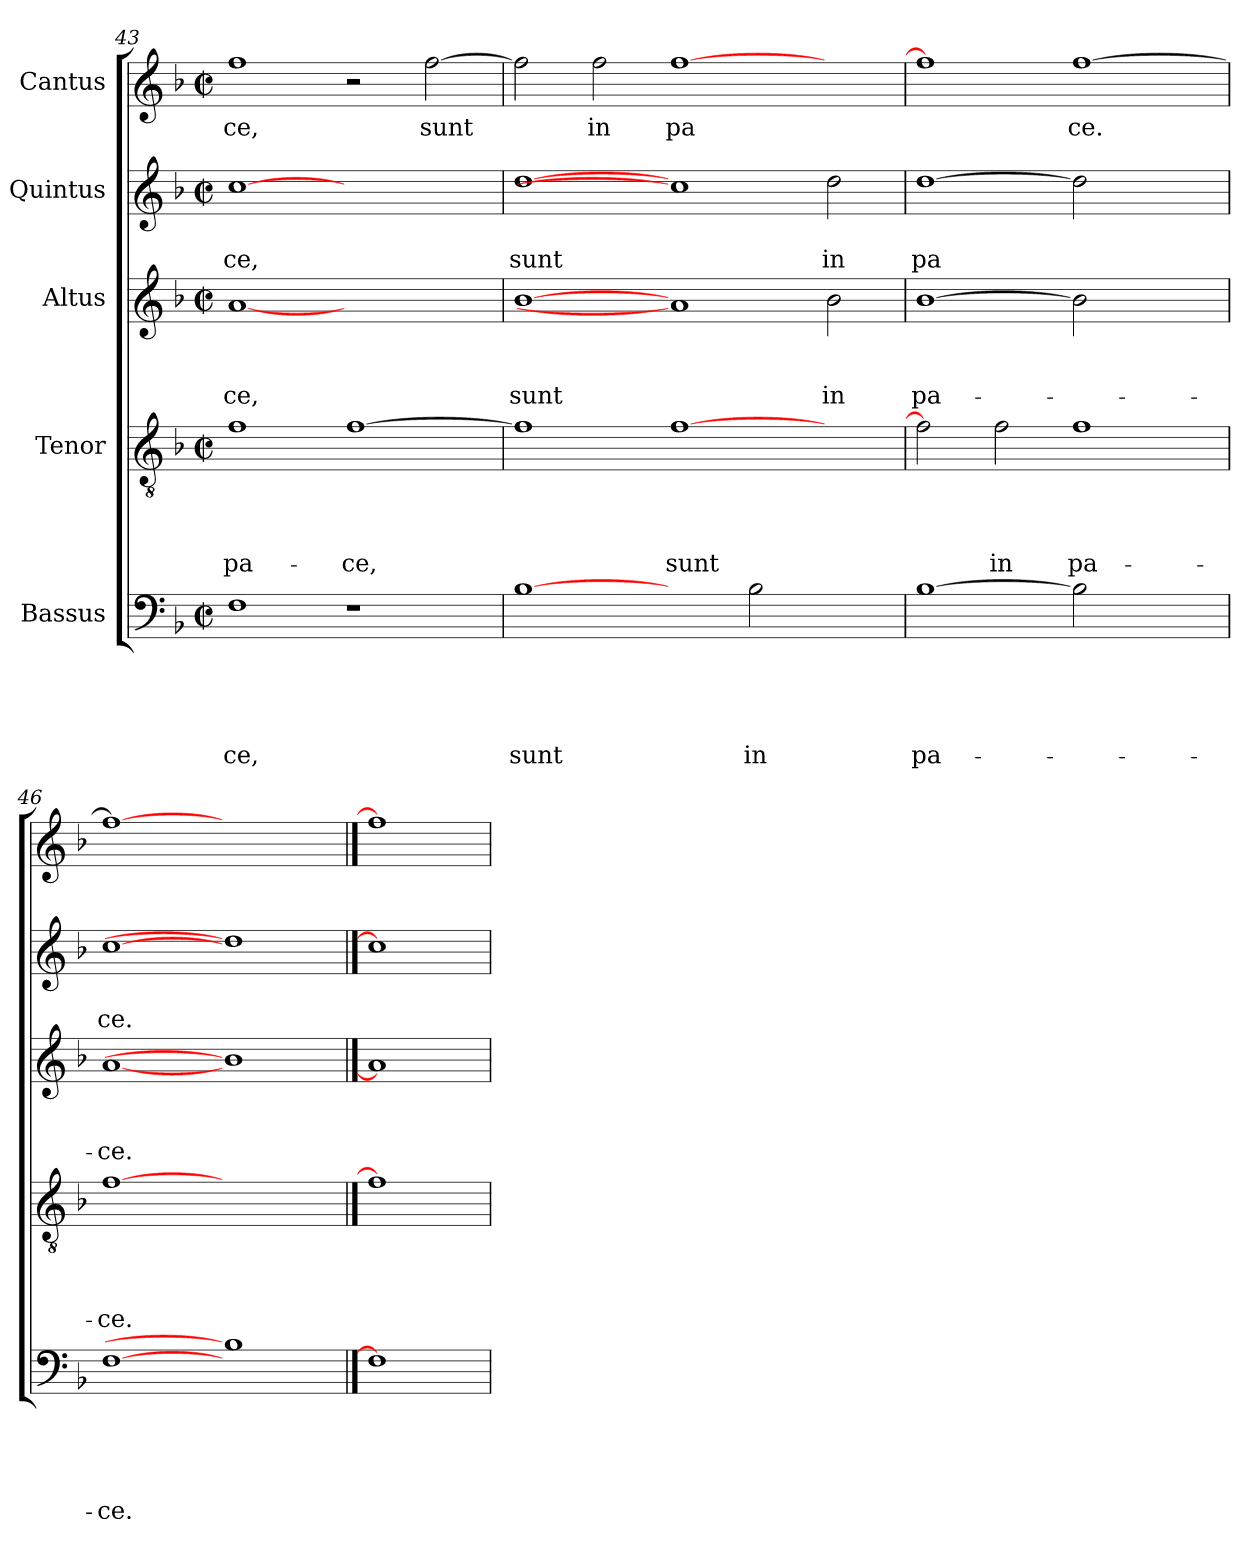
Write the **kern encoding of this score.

**kern	**text	**text	**text	**text	**text	**kern	**text	**text	**text	**text	**kern	**text	**text	**text	**kern	**text	**text	**kern	**text
*part5	*part5	*part5	*part5	*part5	*part5	*part4	*part4	*part4	*part4	*part4	*part3	*part3	*part3	*part3	*part2	*part2	*part2	*part1	*part1
*staff5	*staff5	*staff5	*staff5	*staff5	*staff5	*staff4	*staff4	*staff4	*staff4	*staff4	*staff3	*staff3	*staff3	*staff3	*staff2	*staff2	*staff2	*staff1	*staff1
*I"Bassus	*	*	*	*	*	*I"Tenor	*	*	*	*	*I"Altus	*	*	*	*I"Quintus	*	*	*I"Cantus	*
*clefF4	*	*	*	*	*	*clefGv2	*	*	*	*	*clefG2	*	*	*	*clefG2	*	*	*clefG2	*
*k[b-]	*	*	*	*	*	*k[b-]	*	*	*	*	*k[b-]	*	*	*	*k[b-]	*	*	*k[b-]	*
*F:	*	*	*	*	*	*F:	*	*	*	*	*F:	*	*	*	*F:	*	*	*F:	*
*M2/2	*	*	*	*	*	*M2/2	*	*	*	*	*M2/2	*	*	*	*M2/2	*	*	*M2/2	*
*met(c|)	*	*	*	*	*	*met(c|)	*	*	*	*	*met(c|)	*	*	*	*met(c|)	*	*	*met(c|)	*
=43	=43	=43	=43	=43	=43	=43	=43	=43	=43	=43	=43	=43	=43	=43	=43	=43	=43	=43	=43
!	!	!	!	!	!LO:LY:b	!	!	!	!	!LO:LY:b	!	!	!	!LO:LY:b	!	!	!LO:LY:b	!	!LO:LY:b
1F	.	.	.	.	-ce,	1f	.	.	.	pa-	[1a	.	.	-ce,	[1cc	.	ce,	1ff	ce,
!	!	!	!	!	!	!	!	!	!	!LO:LY:b	!	!	!	!	!	!	!	!	!
1r	.	.	.	.	.	[>1f	.	.	.	-ce,	1ryy	.	.	.	1ryy	.	.	2r	.
!	!	!	!	!	!	!	!	!	!	!	!	!	!	!	!	!	!	!	!LO:LY:b
.	.	.	.	.	.	.	.	.	.	.	.	.	.	.	.	.	.	[>2ff\	sunt
=44	=44	=44	=44	=44	=44	=44	=44	=44	=44	=44	=44	=44	=44	=44	=44	=44	=44	=44	=44
!	!	!	!	!	!LO:LY:b	!	!	!	!	!	!	!	!	!LO:LY:b	!	!	!LO:LY:b	!	!
[1B-	.	.	.	.	sunt	1f]	.	.	.	.	[1b-	.	.	sunt	[1dd	.	sunt	2ff\]	.
!	!	!	!	!	!	!	!	!	!	!	!	!	!	!	!	!	!	!	!LO:LY:b
.	.	.	.	.	.	.	.	.	.	.	.	.	.	.	.	.	.	2ff\	in
!	!	!	!	!	!	!	!	!	!	!LO:LY:b	!	!	!	!	!	!	!	!	!LO:LY:b
2ryy	.	.	.	.	.	[>1f	.	.	.	sunt	1a]	.	.	.	1cc]	.	.	[>1ff	pa
!	!	!	!	!	!LO:LY:b	!	!	!	!	!	!	!	!	!	!	!	!	!	!
2B-\	.	.	.	.	in	.	.	.	.	.	.	.	.	.	.	.	.	.	.
!	!	!	!	!	!	!	!	!	!	!	!	!	!	!LO:LY:b	!	!	!LO:LY:b	!	!
2ryy	.	.	.	.	.	2ryy	.	.	.	.	2b-\	.	.	in	2dd\	.	in	2ryy	.
=45	=45	=45	=45	=45	=45	=45	=45	=45	=45	=45	=45	=45	=45	=45	=45	=45	=45	=45	=45
!	!	!	!	!	!LO:LY:b	!	!	!	!	!	!	!	!	!LO:LY:b	!	!	!LO:LY:b	!	!
[1B-	.	.	.	.	pa-	2f\]	.	.	.	.	[1b-	.	.	pa-	[1dd	.	pa	1ff]	.
!	!	!	!	!	!	!	!	!	!	!LO:LY:b	!	!	!	!	!	!	!	!	!
.	.	.	.	.	.	2f\	.	.	.	in	.	.	.	.	.	.	.	.	.
!	!	!	!	!	!	!	!	!	!	!LO:LY:b	!	!	!	!	!	!	!	!	!LO:LY:b
2B-]	.	.	.	.	.	1f	.	.	.	pa-	2b-]	.	.	.	2dd]	.	.	[>1ff	ce.
2ryy	.	.	.	.	.	.	.	.	.	.	2ryy	.	.	.	2ryy	.	.	.	.
=46	=46	=46	=46	=46	=46	=46	=46	=46	=46	=46	=46	=46	=46	=46	=46	=46	=46	=46	=46
!	!	!	!	!	!LO:LY:b	!	!	!	!	!LO:LY:b	!	!	!	!LO:LY:b	!	!	!LO:LY:b	!	!
[1F	.	.	.	.	-ce.	[1f	.	.	.	-ce.	[1a	.	.	-ce.	[1cc	.	ce.	1ff_	.
1B-]	.	.	.	.	.	1ryy	.	.	.	.	1b-]	.	.	.	1dd]	.	.	1ryy	.
==47	==47	==47	==47	==47	==47	==47	==47	==47	==47	==47	==47	==47	==47	==47	==47	==47	==47	==47	==47
1F]	.	.	.	.	.	1f]	.	.	.	.	1a]	.	.	.	1cc]	.	.	1ff]	.
=	=	=	=	=	=	=	=	=	=	=	=	=	=	=	=	=	=	=	=
*-	*-	*-	*-	*-	*-	*-	*-	*-	*-	*-	*-	*-	*-	*-	*-	*-	*-	*-	*-
